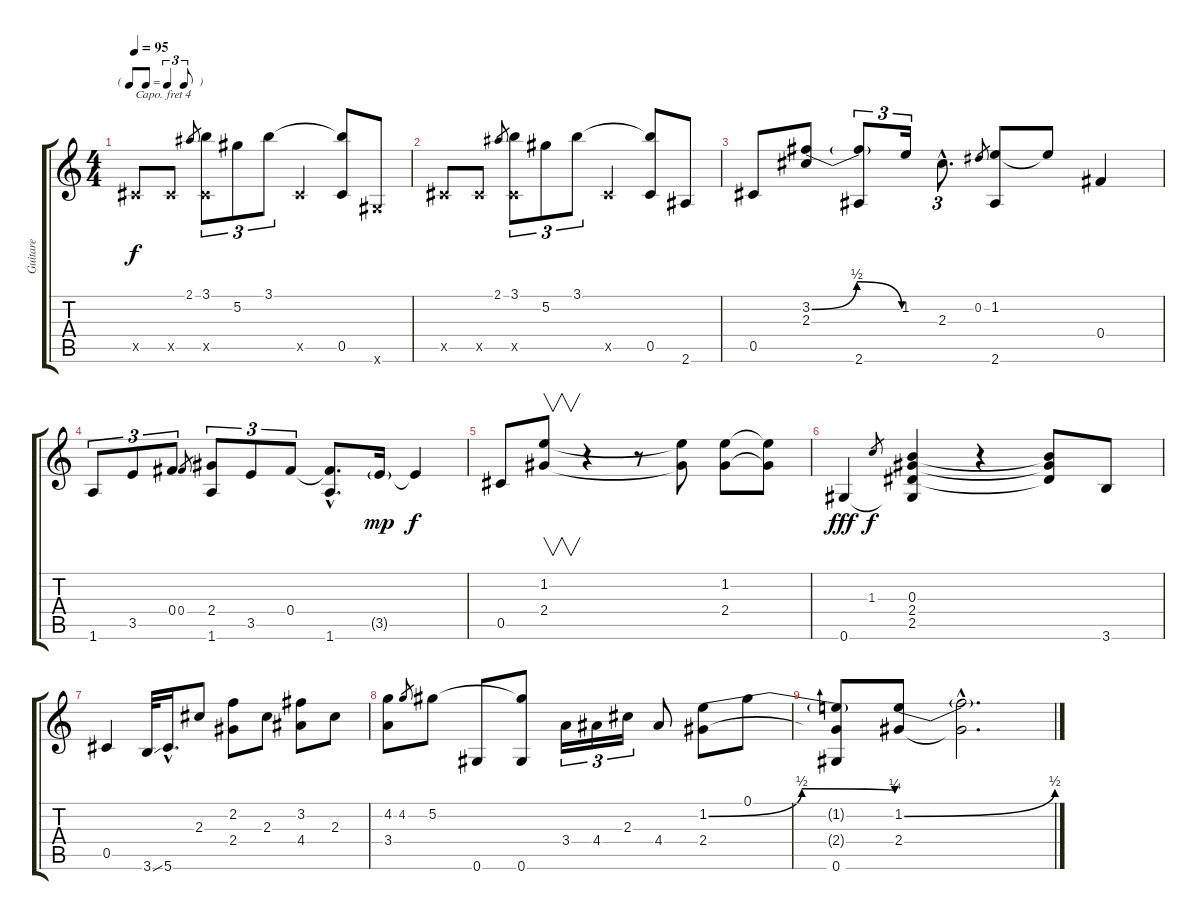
\track ("Guitare" "Guitare") {instrument acousticguitarsteel}
\staff {score tabs}
\capo 4
\tuning (E4 B3 G3 D3 A2 E2) {hide}
\ts (4 4)
\tf triplet8th
\tempo 95
\clef g2
\ks c
0.5{x}.8{dy f} 0.5{x}.8 2.1.8{gr} (3.1 0.5{x}).8{tu (3 2)} 5.2.8{tu (3 2)} 3.1.8{tu (3 2)} 0.5{x}.4 (3.1{t} 0.5).8 0.6{x}.8 |
0.5{x}.8 0.5{x}.8 2.1.8{gr} (3.1 0.5{x}).8{tu (3 2)} 5.2.8{tu (3 2)} 3.1.8{tu (3 2)} 0.5{x}.4 (3.1{t} 0.5).8 2.6.8 |
0.5.8 (3.2{be (bendrelease 0 0 30 2 30 2 60 0)} 2.3).8 (3.2{t} 2.6).8{tu (3 2)} 1.2.16{tu (3 2)} 2.3{hac}.8{d tu (3 2)} 0.2.8{gr} (1.2 2.6).8 1.2{t}.8 0.4.4 |
1.6.8{tu (3 2)} 3.5.8{tu (3 2)} 0.4.8{tu (3 2)} 0.4.8{gr} (2.4 1.6).8{tu (3 2)} 3.5.8{tu (3 2)} 0.4.8{tu (3 2)} (0.4{hac t} 1.6{hac}).8{d} 3.5{g}.16{dy mp} 3.5{t}.4{dy f} |
0.5.8 (1.2 2.4).8{v} r.4 r.8 (1.2{t} 2.4{t}).8 (1.2 2.4).8 (1.2{t} 2.4{t}).8 |
0.6.4{dy fff} 1.3.8{gr dy f} (0.3 2.4 2.5 0.6{t}).4 r.4 (0.3{t} 2.4{t} 2.5{t}).8 3.6.8 |
0.5.4 3.6{ss}.32 5.6{hac}.16{d} 2.3.8 (2.2 2.4).8 2.3.8 (3.2 4.4).8 2.3.8 |
(4.2 3.4).8 4.2.8{gr} 5.2.8 0.6.8 (5.2{t} 0.6).8 3.4.16{tu (3 2)} 4.4.16{tu (3 2)} 2.3.16{tu (3 2)} 4.4.8 (1.2{be (bendrelease 0 0 30 2 30 2 60 1)} 2.4).8 0.1.8 |
(1.2{t} 2.4{t} 0.6).8 (1.2{be (bend 0 0 60 2)} 2.4).8 (1.2{hac t} 2.4{hac t}).2{d}
